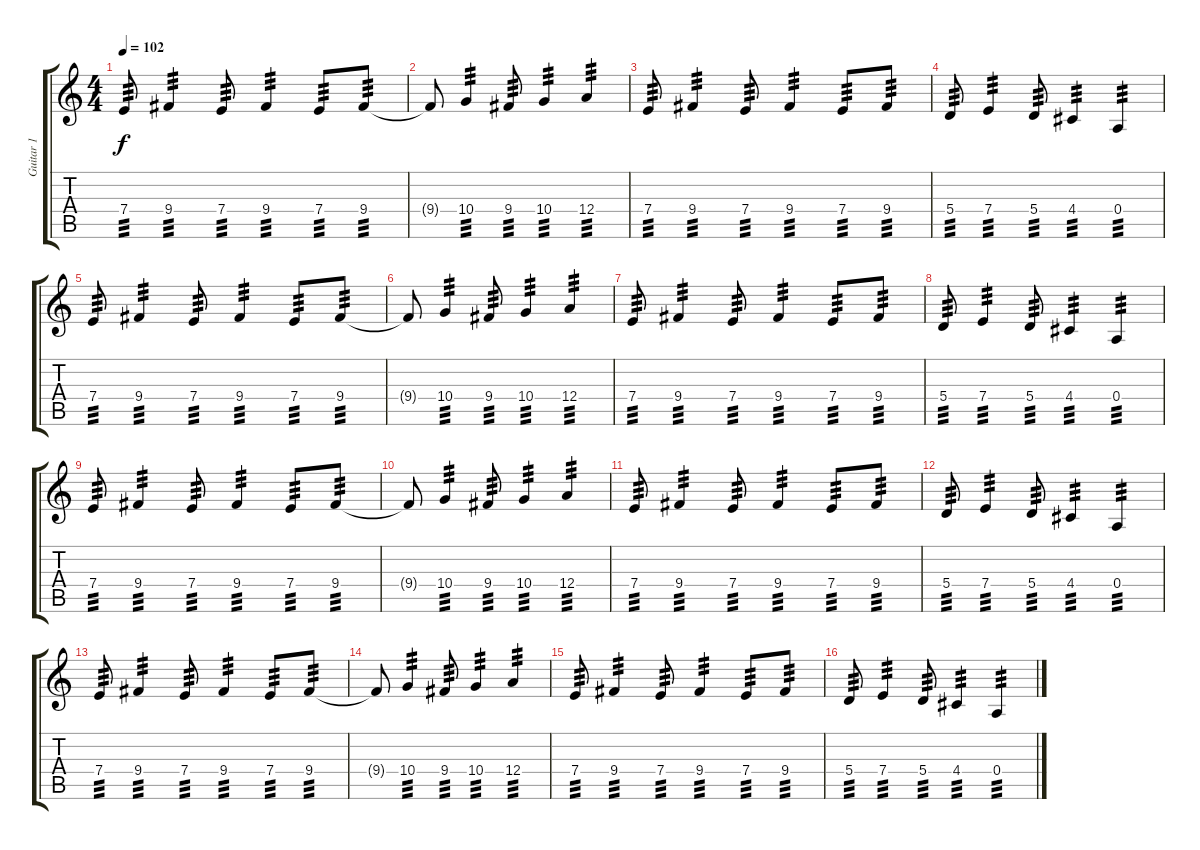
\track ("Guitar 1" "Guitar 1") {instrument distortionguitar}
\staff {score tabs}
\tuning (B3 Gb3 D3 A2 E2 B1) {hide}
\ts (4 4)
\tempo 102
\clef g2
\ks c
7.4.8{tp 3 dy f} 9.4.4{tp 3} 7.4.8{tp 3} 9.4.4{tp 3} 7.4.8{tp 3} 9.4.8{tp 3} |
9.4{t}.8 10.4.4{tp 3} 9.4.8{tp 3} 10.4.4{tp 3} 12.4.4{tp 3} |
7.4.8{tp 3} 9.4.4{tp 3} 7.4.8{tp 3} 9.4.4{tp 3} 7.4.8{tp 3} 9.4.8{tp 3} |
5.4.8{tp 3} 7.4.4{tp 3} 5.4.8{tp 3} 4.4.4{tp 3} 0.4.4{tp 3} |
7.4.8{tp 3} 9.4.4{tp 3} 7.4.8{tp 3} 9.4.4{tp 3} 7.4.8{tp 3} 9.4.8{tp 3} |
9.4{t}.8 10.4.4{tp 3} 9.4.8{tp 3} 10.4.4{tp 3} 12.4.4{tp 3} |
7.4.8{tp 3} 9.4.4{tp 3} 7.4.8{tp 3} 9.4.4{tp 3} 7.4.8{tp 3} 9.4.8{tp 3} |
5.4.8{tp 3} 7.4.4{tp 3} 5.4.8{tp 3} 4.4.4{tp 3} 0.4.4{tp 3} |
7.4.8{tp 3} 9.4.4{tp 3} 7.4.8{tp 3} 9.4.4{tp 3} 7.4.8{tp 3} 9.4.8{tp 3} |
9.4{t}.8 10.4.4{tp 3} 9.4.8{tp 3} 10.4.4{tp 3} 12.4.4{tp 3} |
7.4.8{tp 3} 9.4.4{tp 3} 7.4.8{tp 3} 9.4.4{tp 3} 7.4.8{tp 3} 9.4.8{tp 3} |
5.4.8{tp 3} 7.4.4{tp 3} 5.4.8{tp 3} 4.4.4{tp 3} 0.4.4{tp 3} |
7.4.8{tp 3} 9.4.4{tp 3} 7.4.8{tp 3} 9.4.4{tp 3} 7.4.8{tp 3} 9.4.8{tp 3} |
9.4{t}.8 10.4.4{tp 3} 9.4.8{tp 3} 10.4.4{tp 3} 12.4.4{tp 3} |
7.4.8{tp 3} 9.4.4{tp 3} 7.4.8{tp 3} 9.4.4{tp 3} 7.4.8{tp 3} 9.4.8{tp 3} |
5.4.8{tp 3} 7.4.4{tp 3} 5.4.8{tp 3} 4.4.4{tp 3} 0.4.4{tp 3}
